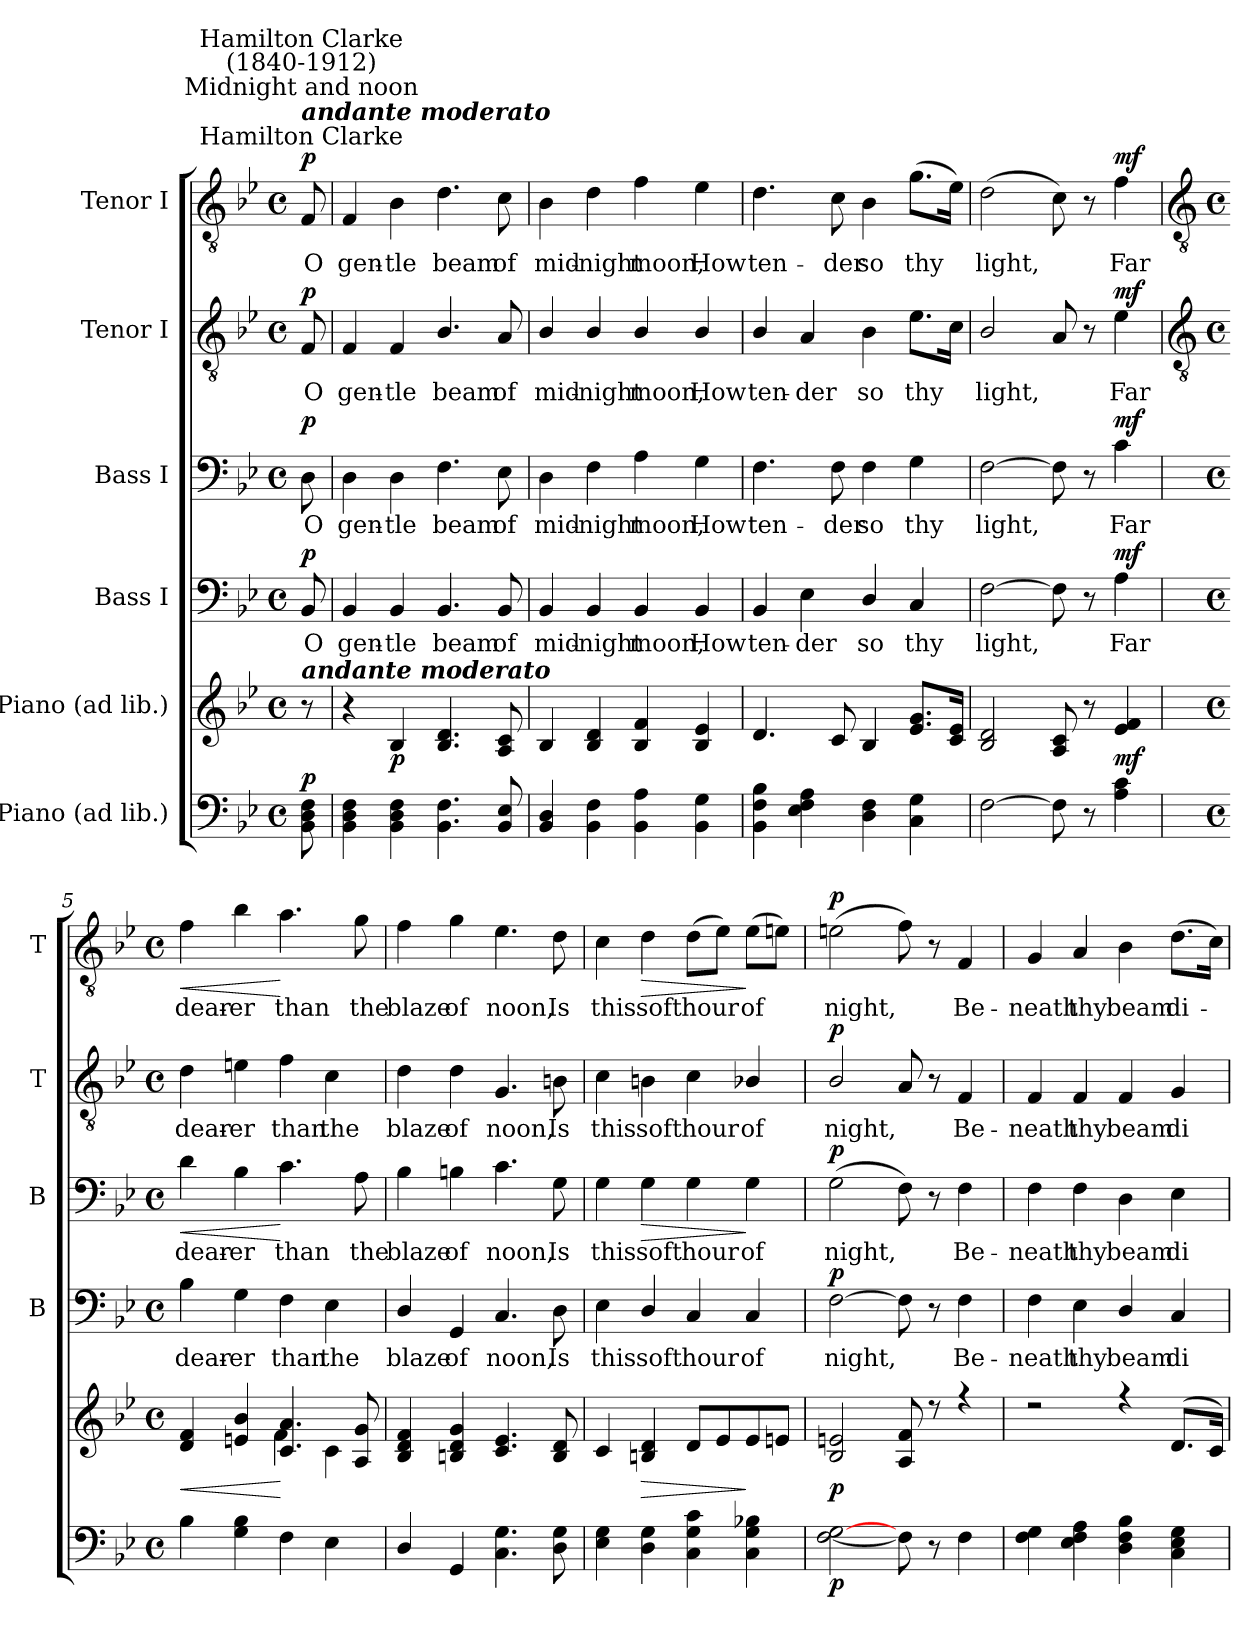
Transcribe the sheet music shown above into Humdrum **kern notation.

**kern	**dynam	**kern	**dynam	**kern	**text	**dynam	**kern	**text	**dynam	**kern	**text	**dynam	**kern	**text	**dynam
*part6	*part6	*part5	*part5	*part4	*part4	*part4	*part3	*part3	*part3	*part2	*part2	*part2	*part1	*part1	*part1
*staff6	*staff6	*staff5	*staff5	*staff4	*staff4	*staff4	*staff3	*staff3	*staff3	*staff2	*staff2	*staff2	*staff1	*staff1	*staff1
*I"Piano (ad lib.)	*	*I"Piano (ad lib.)	*	*I"Bass I	*	*	*I"Bass I	*	*	*I"Tenor I	*	*	*I"Tenor I	*	*
*	*	*	*	*I'B	*	*	*I'B	*	*	*I'T	*	*	*I'T	*	*
*clefF4	*	*clefG2	*	*clefF4	*	*	*clefF4	*	*	*clefGv2	*	*	*clefGv2	*	*
*k[b-e-]	*	*k[b-e-]	*	*k[b-e-]	*	*	*k[b-e-]	*	*	*k[b-e-]	*	*	*k[b-e-]	*	*
*B-:	*	*B-:	*	*B-:	*	*	*B-:	*	*	*B-:	*	*	*B-:	*	*
*M4/4	*	*M4/4	*	*M4/4	*	*	*M4/4	*	*	*M4/4	*	*	*M4/4	*	*
*met(c)	*	*met(c)	*	*met(c)	*	*	*met(c)	*	*	*met(c)	*	*	*met(c)	*	*
=	=	=	=	=	=	=	=	=	=	=	=	=	=	=	=
!	!	!	!	!	!	!	!	!	!	!	!	!	!LO:TX:a:cj:t=Hamilton Clarke	!	!
!	!	!	!	!	!	!	!	!	!	!	!	!	!LO:TX:a:Bi:t=andante moderato	!	!
!	!	!	!	!	!	!	!	!	!	!	!	!	!LO:TX:a:cj:t=Midnight and noon	!	!
!	!	!	!	!	!	!	!	!	!	!	!	!	!LO:TX:a:cj:t=Hamilton Clarke\n(1840-1912)	!	!
!	!	!LO:TX:a:Bi:t=andante moderato	!	!	!	!	!	!	!	!	!	!	!	!	!
!	!LO:DY:a	!	!	!	!LO:LY:b	!LO:DY:b	!	!LO:LY:b	!LO:DY:b	!	!LO:LY:b	!LO:DY:b	!	!LO:LY:b	!LO:DY:b
8BB- 8D 8F	p	8r	.	8BB-	O	p	8D	O	p	8F	O	p	8F	O	p
=1	=1	=1	=1	=1	=1	=1	=1	=1	=1	=1	=1	=1	=1	=1	=1
!	!	!	!	!	!LO:LY:b	!	!	!LO:LY:b	!	!	!LO:LY:b	!	!	!LO:LY:b	!
4BB- 4D 4F	.	4r	.	4BB-	gen-	.	4D	gen-	.	4F	gen-	.	4F	gen-	.
!	!	!	!LO:DY:b	!	!LO:LY:b	!	!	!LO:LY:b	!	!	!LO:LY:b	!	!	!LO:LY:b	!
4BB- 4D 4F	.	4B-	p	4BB-	-tle	.	4D	-tle	.	4F	-tle	.	4B-	-tle	.
!	!	!	!	!	!LO:LY:b	!	!	!LO:LY:b	!	!	!LO:LY:b	!	!	!LO:LY:b	!
4.BB- 4.F	.	4.B- 4.d	.	4.BB-/	beam	.	4.F\	beam	.	4.B-/	beam	.	4.d	beam	.
!	!	!	!	!	!LO:LY:b	!	!	!LO:LY:b	!	!	!LO:LY:b	!	!	!LO:LY:b	!
8BB- 8E-	.	8A 8c	.	8BB-	of	.	8E-	of	.	8A	of	.	8c	of	.
=2	=2	=2	=2	=2	=2	=2	=2	=2	=2	=2	=2	=2	=2	=2	=2
!	!	!	!	!	!LO:LY:b	!	!	!LO:LY:b	!	!	!LO:LY:b	!	!	!LO:LY:b	!
4BB- 4D	.	4B-	.	4BB-/	mid-	.	4D\	mid-	.	4B-/	mid-	.	4B-	mid-	.
!	!	!	!	!	!LO:LY:b	!	!	!LO:LY:b	!	!	!LO:LY:b	!	!	!LO:LY:b	!
4BB- 4F	.	4B- 4d	.	4BB-/	-night	.	4F\	-night	.	4B-/	-night	.	4d	-night	.
!	!	!	!	!	!LO:LY:b	!	!	!LO:LY:b	!	!	!LO:LY:b	!	!	!LO:LY:b	!
4BB- 4A	.	4B- 4f	.	4BB-/	moon,	.	4A\	moon,	.	4B-/	moon,	.	4f	moon,	.
!	!	!	!	!	!LO:LY:b	!	!	!LO:LY:b	!	!	!LO:LY:b	!	!	!LO:LY:b	!
4BB- 4G	.	4B- 4e-	.	4BB-/	How	.	4G\	How	.	4B-/	How	.	4e-	How	.
=3	=3	=3	=3	=3	=3	=3	=3	=3	=3	=3	=3	=3	=3	=3	=3
!	!	!	!	!	!LO:LY:b	!	!	!LO:LY:b	!	!	!LO:LY:b	!	!	!LO:LY:b	!
4BB- 4F 4B-	.	4.d	.	4BB-/	ten-	.	4.F\	ten-	.	4B-/	ten-	.	4.d	ten-	.
!	!	!	!	!	!LO:LY:b	!	!	!	!	!	!LO:LY:b	!	!	!	!
4E- 4F 4A	.	.	.	4E-	-der	.	.	.	.	4A	-der	.	.	.	.
!	!	!	!	!	!	!	!	!LO:LY:b	!	!	!	!	!	!LO:LY:b	!
.	.	8c	.	.	.	.	8F	-der	.	.	.	.	8c	-der	.
!	!	!	!	!	!LO:LY:b	!	!	!LO:LY:b	!	!	!LO:LY:b	!	!	!LO:LY:b	!
4D 4F	.	4B-	.	4D/	so	.	4F\	so	.	4B-\	so	.	4B-	so	.
!	!	!	!	!	!LO:LY:b	!	!	!LO:LY:b	!	!	!LO:LY:b	!	!	!LO:LY:b	!
4C 4G	.	8.e- 8.gL	.	4C	thy	.	4G	thy	.	8.e-L	thy	.	(>8.gL	thy	.
.	.	16c 16e-J	.	.	.	.	.	.	.	16cJ	.	.	16e-J)	.	.
=4	=4	=4	=4	=4	=4	=4	=4	=4	=4	=4	=4	=4	=4	=4	=4
!	!	!	!	!	!LO:LY:b	!	!	!LO:LY:b	!	!	!LO:LY:b	!	!	!LO:LY:b	!
[2F	.	2B- 2d	.	[2F\	light,	.	[2F\	light,	.	2B-/	light,	.	(>2d	light,	.
8F]	.	8A 8c	.	8F]	.	.	8F]	.	.	8A	.	.	8c)	.	.
8r	.	8r	.	8r	.	.	8r	.	.	8r	.	.	8r	.	.
!	!	!	!LO:DY:b	!	!LO:LY:b	!LO:DY:b	!	!LO:LY:b	!LO:DY:b	!	!LO:LY:b	!LO:DY:b	!	!LO:LY:b	!LO:DY:b
4A 4c	.	4e- 4f	mf	4A	Far	mf	4c	Far	mf	4e-	Far	mf	4f	Far	mf
!!LO:LB:g=z
=5	=5	=5	=5	=5	=5	=5	=5	=5	=5	=5	=5	=5	=5	=5	=5
*	*	*	*	*	*	*	*	*	*	*clefGv2	*	*	*clefGv2	*	*
*M4/4	*	*M4/4	*	*M4/4	*	*	*M4/4	*	*	*M4/4	*	*	*M4/4	*	*
*met(c)	*	*met(c)	*	*met(c)	*	*	*met(c)	*	*	*met(c)	*	*	*met(c)	*	*
!	!	!	!LO:HP:b	!	!LO:LY:b	!	!	!LO:LY:b	!LO:HP:b	!	!LO:LY:b	!	!	!LO:LY:b	!LO:HP:b
*	*	*^	*	*	*	*	*	*	*	*	*	*	*	*	*
4B-	.	4d 4f	2ryy	<	4B-	dear-	.	4d	dear-	<	4d	dear-	.	4f	dear-	<
!	!	!	!	!	!	!LO:LY:b	!	!	!LO:LY:b	!	!	!LO:LY:b	!	!	!LO:LY:b	!
4G 4B-	.	4en/ 4b-/	.	.	4G	-er	.	4B-	-er	.	4en	-er	.	4b-	-er	.
!	!	!	!	!	!	!LO:LY:b	!	!	!LO:LY:b	!	!	!LO:LY:b	!	!	!LO:LY:b	!
4F	.	4.c 4.a	4f\	[	4F	than	.	4.c	than	[	4f	than	.	4.a	than	[
!	!	!	!	!	!	!LO:LY:b	!	!	!	!	!	!LO:LY:b	!	!	!	!
4E-	.	.	4c\	.	4E-	the	.	.	.	.	4c	the	.	.	.	.
!	!	!	!	!	!	!	!	!	!LO:LY:b	!	!	!	!	!	!LO:LY:b	!
.	.	8A 8g	.	.	.	.	.	8A	the	.	.	.	.	8g	the	.
=6	=6	=6	=6	=6	=6	=6	=6	=6	=6	=6	=6	=6	=6	=6	=6	=6
!	!	!	!	!	!	!LO:LY:b	!	!	!LO:LY:b	!	!	!LO:LY:b	!	!	!LO:LY:b	!
4D/	.	4B- 4d 4f	1ryy	.	4D/	blaze	.	4B-	blaze	.	4d	blaze	.	4f	blaze	.
!	!	!	!	!	!	!LO:LY:b	!	!	!LO:LY:b	!	!	!LO:LY:b	!	!	!LO:LY:b	!
4GG	.	4Bn 4d 4g	.	.	4GG	of	.	4Bn	of	.	4d	of	.	4g	of	.
!	!	!	!	!	!	!LO:LY:b	!	!	!LO:LY:b	!	!	!LO:LY:b	!	!	!LO:LY:b	!
4.C 4.G	.	4.c 4.e-	.	.	4.C	noon,	.	4.c	noon,	.	4.G	noon,	.	4.e-	noon,	.
!	!	!	!	!	!	!LO:LY:b	!	!	!LO:LY:b	!	!	!LO:LY:b	!	!	!LO:LY:b	!
8D 8G	.	8B 8d	.	.	8D	Is	.	8G	Is	.	8Bn	Is	.	8d	Is	.
=7	=7	=7	=7	=7	=7	=7	=7	=7	=7	=7	=7	=7	=7	=7	=7	=7
!	!	!	!	!	!	!LO:LY:b	!	!	!LO:LY:b	!	!	!LO:LY:b	!	!	!LO:LY:b	!
4E- 4G	.	4c	1ryy	.	4E-	this	.	4G	this	.	4c	this	.	4c	this	.
!	!	!	!	!LO:HP:b	!	!LO:LY:b	!	!	!LO:LY:b	!LO:HP:b	!	!LO:LY:b	!	!	!LO:LY:b	!LO:HP:b
4D\ 4G\	.	4Bn 4d	.	>	4D/	soft	.	4G	soft	>	4Bn	soft	.	4d	soft	>
!	!	!	!	!	!	!LO:LY:b	!	!	!LO:LY:b	!	!	!LO:LY:b	!	!	!LO:LY:b	!
4C 4G 4c	.	8dL	.	.	4C	hour	.	4G	hour	.	4c	hour	.	(>8dL	hour	.
.	.	8e-	.	.	.	.	.	.	.	.	.	.	.	8e-J)	.	.
!	!	!	!	!	!	!LO:LY:b	!	!	!LO:LY:b	!	!	!LO:LY:b	!	!	!LO:LY:b	!
4C\ 4G\ 4B-X\	.	8e-	.	]	4C/	of	.	4G\	of	]	4B-X/	of	.	(>8e-L	of	]
.	.	8enJ	.	.	.	.	.	.	.	.	.	.	.	8enJ)	.	.
=8	=8	=8	=8	=8	=8	=8	=8	=8	=8	=8	=8	=8	=8	=8	=8	=8
!	!LO:DY:b	!	!	!LO:DY:b	!	!LO:LY:b	!LO:DY:b	!	!LO:LY:b	!LO:DY:b	!	!LO:LY:b	!LO:DY:b	!	!LO:LY:b	!LO:DY:b
[2F\ [2G\	p	2B- 2en	1ryy	p	[2F\	-night,	p	(>2G\	night,	p	2B-/	-night,	p	(>2en	night,	p
8F]	.	8A 8f	.	.	8F]	.	.	8F\)	.	.	8A	.	.	8f)	.	.
8r	.	8r	.	.	8r	.	.	8r	.	.	8r	.	.	8r	.	.
!	!	!	!	!	!	!LO:LY:b	!	!	!LO:LY:b	!	!	!LO:LY:b	!	!	!LO:LY:b	!
4F	.	4r	.	.	4F	Be-	.	4F	Be-	.	4F	Be-	.	4F	Be-	.
=9	=9	=9	=9	=9	=9	=9	=9	=9	=9	=9	=9	=9	=9	=9	=9	=9
!	!	!	!	!	!	!LO:LY:b	!	!	!LO:LY:b	!	!	!LO:LY:b	!	!	!LO:LY:b	!
4F 4G	.	2r	1ryy	.	4F	-neath	.	4F	-neath	.	4F	neath	.	4G	-neath	.
!	!	!	!	!	!	!LO:LY:b	!	!	!LO:LY:b	!	!	!LO:LY:b	!	!	!LO:LY:b	!
4E- 4F 4A	.	.	.	.	4E-	thy	.	4F	thy	.	4F	thy	.	4A	thy	.
!	!	!	!	!	!	!LO:LY:b	!	!	!LO:LY:b	!	!	!LO:LY:b	!	!	!LO:LY:b	!
4D\ 4F\ 4B-\	.	4r	.	.	4D/	beam	.	4D	beam	.	4F	beam	.	4B-	beam	.
!	!	!	!	!	!	!LO:LY:b	!	!	!LO:LY:b	!	!	!LO:LY:b	!	!	!LO:LY:b	!
4C 4E- 4G	.	(<8.dL	.	.	4C	di-	.	4E-	di-	.	4G	di-	.	(>8.dL	di-	.
.	.	16cJ)	.	.	.	.	.	.	.	.	.	.	.	16cJ)	.	.
*	*	*v	*v	*	*	*	*	*	*	*	*	*	*	*	*	*
=	=	=	=	=	=	=	=	=	=	=	=	=	=	=	=
*-	*-	*-	*-	*-	*-	*-	*-	*-	*-	*-	*-	*-	*-	*-	*-
